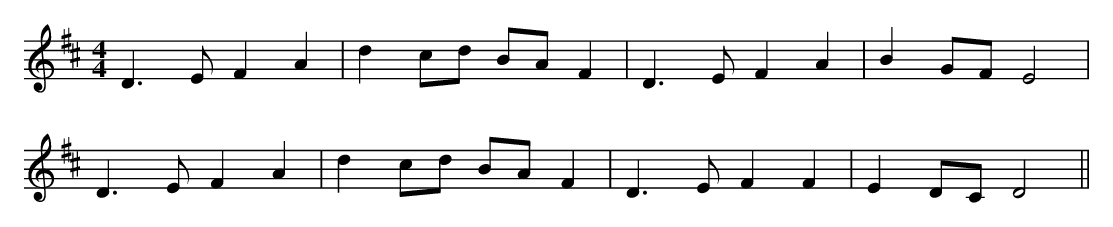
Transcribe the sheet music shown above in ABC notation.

X:1
M:4/4
K:D
D3E F2 A2|d2 cd BA F2|D3E F2 A2|B2 GF E4|
D3E F2 A2|d2 cd BA F2|D3E F2 F2|E2 DC D4||
